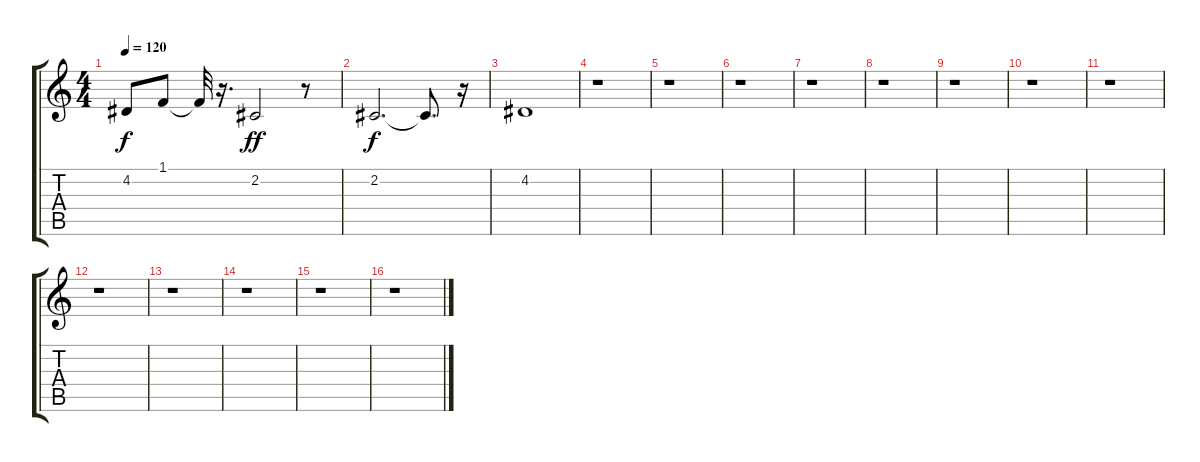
\track "" {instrument frenchhorn}
\staff {score tabs}
\tuning (E4 B3 G3 D3 A2 E2) {hide}
\ts (4 4)
\tempo 120
\clef g2
\ks c
4.2{t}.8{dy f} 1.1.8 1.1{t}.32 r.16{d} 2.2.2{dy ff} r.8 |
2.2.2{d dy f} 2.2{t}.8{d} r.16 |
4.2.1 |
r.1 |
r.1 |
r.1 |
r.1 |
r.1 |
r.1 |
r.1 |
r.1 |
r.1 |
r.1 |
r.1 |
r.1 |
r.1
